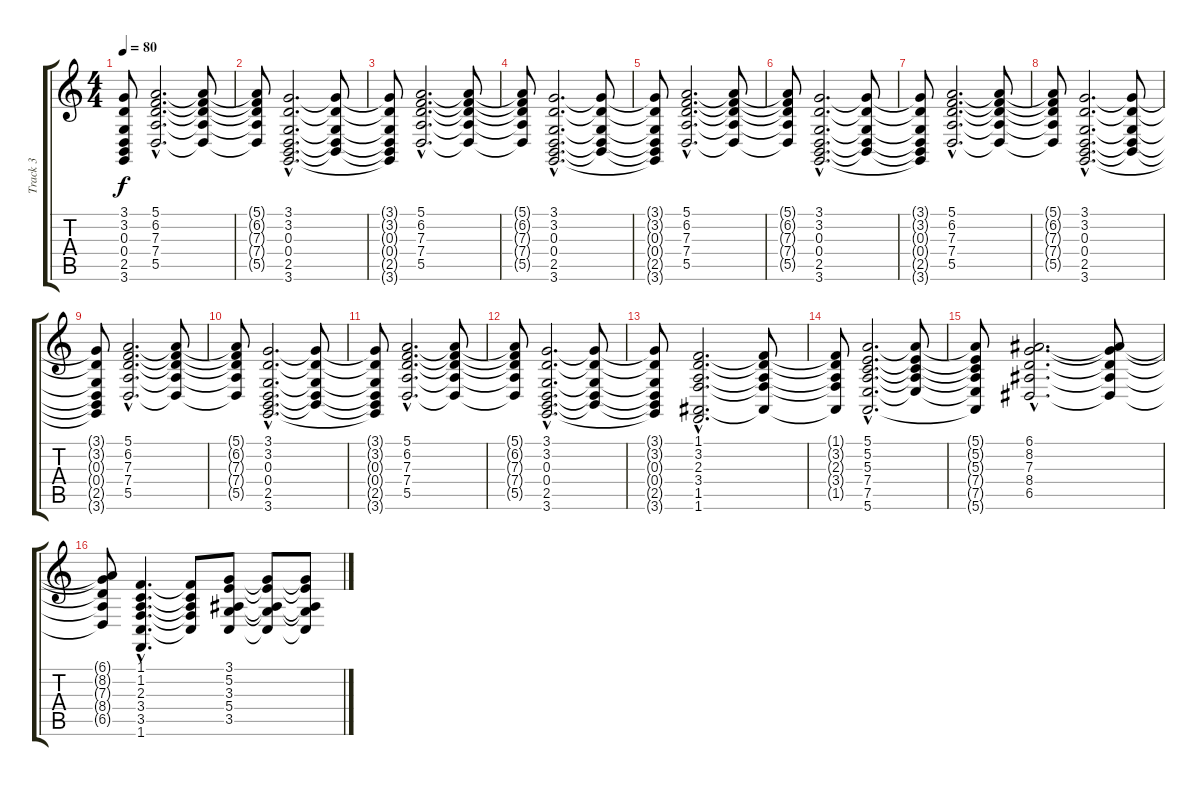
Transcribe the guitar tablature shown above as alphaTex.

\track ("Track 3" "Track 3") {instrument drawbarorgan}
\staff {score tabs}
\tuning (E4 B3 G3 D3 A2 E2) {hide}
\ts (4 4)
\tempo 80
\clef g2
\ks c
(3.1{t} 3.2{t} 0.3{t} 0.4{t} 2.5{t} 3.6{t}).8{dy f} (5.1{hac} 6.2{hac} 7.3{hac} 7.4{hac} 5.5{hac}).2{d} (5.1{t} 6.2{t} 7.3{t} 7.4{t} 5.5{t}).8 |
(5.1{t} 6.2{t} 7.3{t} 7.4{t} 5.5{t}).8 (3.1{hac} 3.2{hac} 0.3{hac} 0.4{hac} 2.5{hac} 3.6{hac}).2{d} (3.1{t} 3.2{t} 0.3{t} 0.4{t} 2.5{t}).8 |
(3.1{t} 3.2{t} 0.3{t} 0.4{t} 2.5{t} 3.6{t}).8 (5.1{hac} 6.2{hac} 7.3{hac} 7.4{hac} 5.5{hac}).2{d} (5.1{t} 6.2{t} 7.3{t} 7.4{t} 5.5{t}).8 |
(5.1{t} 6.2{t} 7.3{t} 7.4{t} 5.5{t}).8 (3.1{hac} 3.2{hac} 0.3{hac} 0.4{hac} 2.5{hac} 3.6{hac}).2{d} (3.1{t} 3.2{t} 0.3{t} 0.4{t} 2.5{t}).8 |
(3.1{t} 3.2{t} 0.3{t} 0.4{t} 2.5{t} 3.6{t}).8 (5.1{hac} 6.2{hac} 7.3{hac} 7.4{hac} 5.5{hac}).2{d} (5.1{t} 6.2{t} 7.3{t} 7.4{t} 5.5{t}).8 |
(5.1{t} 6.2{t} 7.3{t} 7.4{t} 5.5{t}).8 (3.1{hac} 3.2{hac} 0.3{hac} 0.4{hac} 2.5{hac} 3.6{hac}).2{d} (3.1{t} 3.2{t} 0.3{t} 0.4{t} 2.5{t}).8 |
(3.1{t} 3.2{t} 0.3{t} 0.4{t} 2.5{t} 3.6{t}).8 (5.1{hac} 6.2{hac} 7.3{hac} 7.4{hac} 5.5{hac}).2{d} (5.1{t} 6.2{t} 7.3{t} 7.4{t} 5.5{t}).8 |
(5.1{t} 6.2{t} 7.3{t} 7.4{t} 5.5{t}).8 (3.1{hac} 3.2{hac} 0.3{hac} 0.4{hac} 2.5{hac} 3.6{hac}).2{d} (3.1{t} 3.2{t} 0.3{t} 0.4{t} 2.5{t}).8 |
(3.1{t} 3.2{t} 0.3{t} 0.4{t} 2.5{t} 3.6{t}).8 (5.1{hac} 6.2{hac} 7.3{hac} 7.4{hac} 5.5{hac}).2{d} (5.1{t} 6.2{t} 7.3{t} 7.4{t} 5.5{t}).8 |
(5.1{t} 6.2{t} 7.3{t} 7.4{t} 5.5{t}).8 (3.1{hac} 3.2{hac} 0.3{hac} 0.4{hac} 2.5{hac} 3.6{hac}).2{d} (3.1{t} 3.2{t} 0.3{t} 0.4{t} 2.5{t}).8 |
(3.1{t} 3.2{t} 0.3{t} 0.4{t} 2.5{t} 3.6{t}).8 (5.1{hac} 6.2{hac} 7.3{hac} 7.4{hac} 5.5{hac}).2{d} (5.1{t} 6.2{t} 7.3{t} 7.4{t} 5.5{t}).8 |
(5.1{t} 6.2{t} 7.3{t} 7.4{t} 5.5{t}).8 (3.1{hac} 3.2{hac} 0.3{hac} 0.4{hac} 2.5{hac} 3.6{hac}).2{d} (3.1{t} 3.2{t} 0.3{t} 0.4{t} 2.5{t}).8 |
(3.1{t} 3.2{t} 0.3{t} 0.4{t} 2.5{t} 3.6{t}).8 (1.1{hac} 3.2{hac} 2.3{hac} 3.4{hac} 1.5{hac} 1.6{hac}).2{d} (1.1{t} 3.2{t} 2.3{t} 3.4{t} 1.5{t}).8 |
(1.1{t} 3.2{t} 2.3{t} 3.4{t} 1.5{t}).8 (5.1{hac} 5.2{hac} 5.3{hac} 7.4{hac} 7.5{hac} 5.6{hac}).2{d} (5.1{t} 5.2{t} 5.3{t} 7.4{t} 7.5{t}).8 |
(5.1{t} 5.2{t} 5.3{t} 7.4{t} 7.5{t} 5.6{t}).8 (6.1{hac} 8.2{hac} 7.3{hac} 8.4{hac} 6.5{hac}).2{d} (6.1{t} 8.2{t} 7.3{t} 8.4{t} 6.5{t}).8 |
(6.1{t} 8.2{t} 7.3{t} 8.4{t} 6.5{t}).8 (1.1{hac} 1.2{hac} 2.3{hac} 3.4{hac} 3.5{hac} 1.6{hac}).4{d} (1.1{t} 1.2{t} 2.3{t} 3.4{t} 3.5{t}).8 (3.1 5.2 3.3 5.4 3.5).8 (3.1{t} 5.2{t} 3.3{t} 5.4{t} 3.5{t}).8 (3.1{t} 5.2{t} 3.3{t} 5.4{t} 3.5{t}).8
